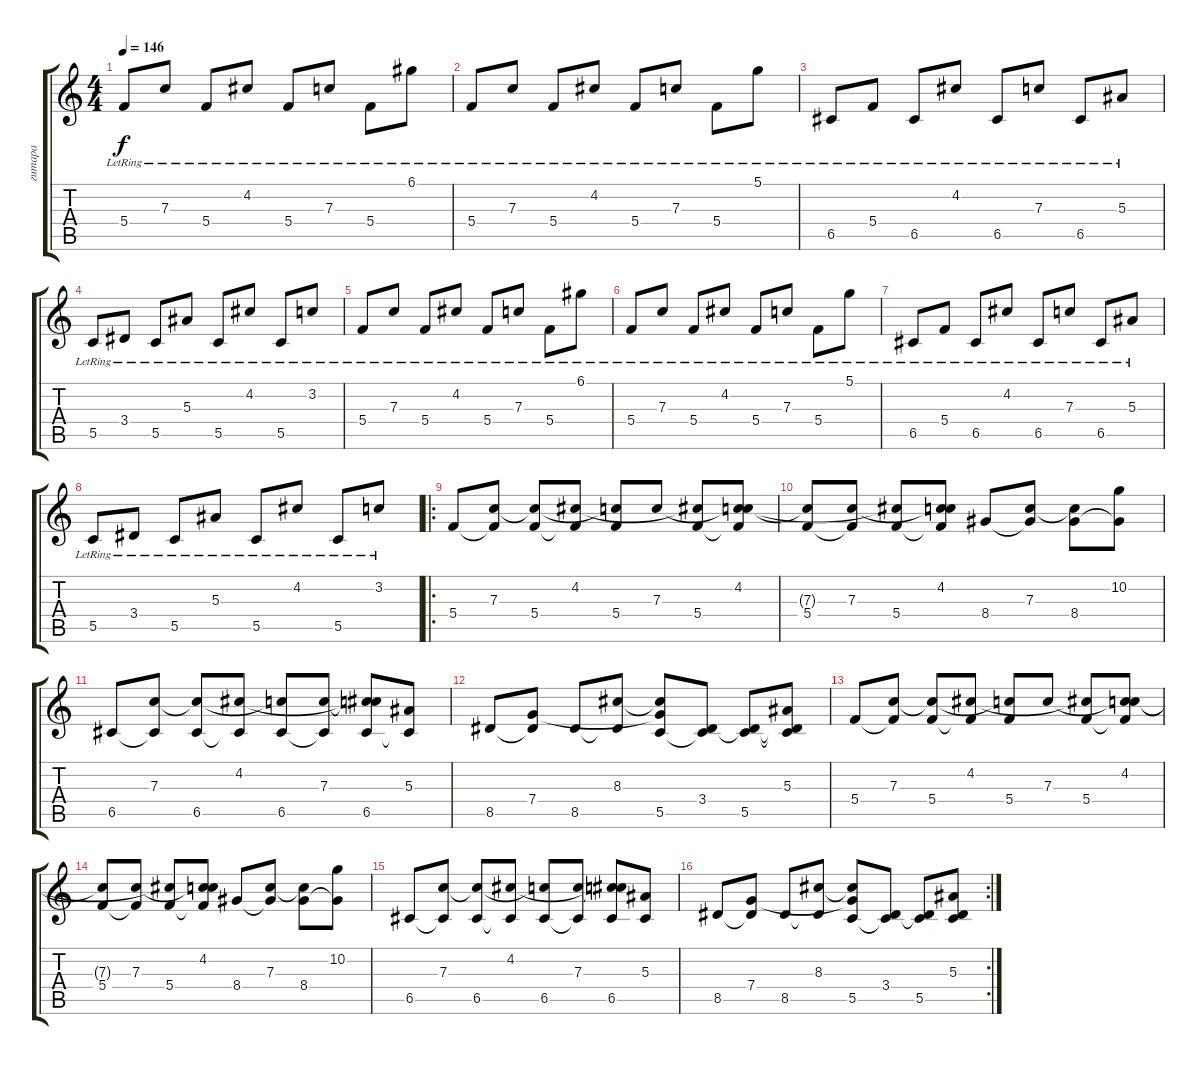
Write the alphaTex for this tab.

\track ("гитара" "гитара") {instrument distortionguitar}
\staff {score tabs}
\tuning (D4 A3 F3 C3 G2 C2) {hide}
\ts (4 4)
\tempo 146
\clef g2
\ks c
5.4{lr}.8{dy f} 7.3{lr}.8 5.4{lr}.8 4.2{lr}.8 5.4{lr}.8 7.3{lr}.8 5.4{lr}.8 6.1{lr}.8 |
5.4{lr}.8 7.3{lr}.8 5.4{lr}.8 4.2{lr}.8 5.4{lr}.8 7.3{lr}.8 5.4{lr}.8 5.1{lr}.8 |
6.5{lr}.8 5.4{lr}.8 6.5{lr}.8 4.2{lr}.8 6.5{lr}.8 7.3{lr}.8 6.5{lr}.8 5.3{lr}.8 |
5.5{lr}.8 3.4{lr}.8 5.5{lr}.8 5.3{lr}.8 5.5{lr}.8 4.2{lr}.8 5.5{lr}.8 3.2{lr}.8 |
5.4{lr}.8 7.3{lr}.8 5.4{lr}.8 4.2{lr}.8 5.4{lr}.8 7.3{lr}.8 5.4{lr}.8 6.1{lr}.8 |
5.4{lr}.8 7.3{lr}.8 5.4{lr}.8 4.2{lr}.8 5.4{lr}.8 7.3{lr}.8 5.4{lr}.8 5.1{lr}.8 |
6.5{lr}.8 5.4{lr}.8 6.5{lr}.8 4.2{lr}.8 6.5{lr}.8 7.3{lr}.8 6.5{lr}.8 5.3{lr}.8 |
5.5{lr}.8 3.4{lr}.8 5.5{lr}.8 5.3{lr}.8 5.5{lr}.8 4.2{lr}.8 5.5{lr}.8 3.2{lr}.8 |
\ro
5.4.8{instrument distortionguitar} (7.3 5.4{t}).8 (7.3{t} 5.4).8 (4.2 5.4{t}).8 (7.3{t} 5.4).8 7.3.8 (4.2{t} 5.4).8 (4.2 7.3{t} 5.4{t}).8 |
(7.3{t} 5.4).8 (7.3 5.4{t}).8 (4.2{t} 5.4).8 (4.2 7.3{t} 5.4{t}).8 8.4.8 (7.3 8.4{t}).8 (7.3{t} 8.4).8 (10.2 8.4{t}).8 |
6.5.8 (7.3 6.5{t}).8 (7.3{t} 6.5).8 (4.2 6.5{t}).8 (7.3{t} 6.5).8 (7.3 6.5{t}).8 (4.2{t} 7.3{t} 6.5).8 (5.3 6.5{t}).8 |
8.5.8 (7.4 8.5{t}).8 8.5.8 (8.3 8.5{t}).8 (8.3{t} 7.4{t} 5.5).8 (3.4 5.5{t}).8 (3.4{t} 5.5).8 (5.3 3.4{t} 5.5{t}).8 |
5.4.8 (7.3 5.4{t}).8 (7.3{t} 5.4).8 (4.2 5.4{t}).8 (7.3{t} 5.4).8 7.3.8 (4.2{t} 5.4).8 (4.2 7.3{t} 5.4{t}).8 |
(7.3{t} 5.4).8 (7.3 5.4{t}).8 (4.2{t} 5.4).8 (4.2 7.3{t} 5.4{t}).8 8.4.8 (7.3 8.4{t}).8 (7.3{t} 8.4).8 (10.2 8.4{t}).8 |
6.5.8 (7.3 6.5{t}).8 (7.3{t} 6.5).8 (4.2 6.5{t}).8 (7.3{t} 6.5).8 (7.3 6.5{t}).8 (4.2{t} 7.3{t} 6.5).8 (5.3 6.5{t}).8 |
\rc 2
8.5.8 (7.4 8.5{t}).8 8.5.8 (8.3 8.5{t}).8 (8.3{t} 7.4{t} 5.5).8 (3.4 5.5{t}).8 (3.4{t} 5.5).8 (5.3 3.4{t} 5.5{t}).8
